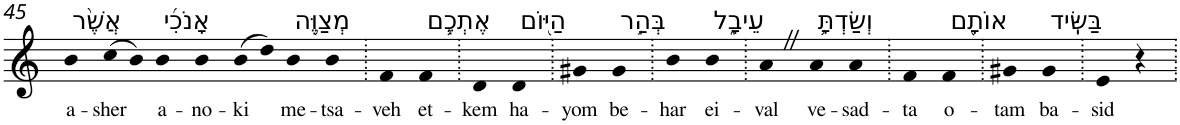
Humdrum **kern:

**kern	**text
*part1	*part1
*staff1	*staff1
*I"Piano	*
*I'Pno	*
!!LO:PB:g=z
*clefG2	*
*k[]	*
=45	=45
!LO:TX:a:t=אֲשֶׁ֨ר	!
!	!LO:LY:b
4b	a-
!	!LO:LY:b
(8cc	-sher
8b)	.
!LO:TX:a:t=אָנֹכִ֜י	!
!	!LO:LY:b
4b	a-
!	!LO:LY:b
4b	-no-
!	!LO:LY:b
(8b	-ki
8dd)	.
!LO:TX:a:t=מְצַוֶּ֥ה	!
!	!LO:LY:b
4b	me-
!	!LO:LY:b
4b	-tsa-
=46.	=46.
!	!LO:LY:b
4f	-veh
!LO:TX:a:t=אֶתְכֶ֛ם	!
!	!LO:LY:b
4f	et-
=47.	=47.
!	!LO:LY:b
4d	-kem
!LO:TX:a:t=הַיּ֖וֹם	!
!	!LO:LY:b
4d	ha-
=48.	=48.
!	!LO:LY:b
4g#X	-yom
!LO:TX:a:t=בְּהַ֣ר	!
!	!LO:LY:b
4g#	be-
=49.	=49.
!	!LO:LY:b
4b	-har
!LO:TX:a:t=עֵיבָ֑ל	!
!	!LO:LY:b
4b	ei-
=50.	=50.
!	!LO:LY:b
4aZ	-val
!LO:TX:a:t=וְשַׂדְתָּ֥	!
!	!LO:LY:b
4a	ve-
!	!LO:LY:b
4a	-sad-
=51.	=51.
!	!LO:LY:b
4f	-ta
!LO:TX:a:t=אוֹתָ֖ם	!
!	!LO:LY:b
4f	o-
=52.	=52.
!	!LO:LY:b
4g#X	-tam
!LO:TX:a:t=בַּשִּֽׂיד	!
!	!LO:LY:b
4g#	ba-
=53.	=53.
!	!LO:LY:b
4e	-sid
4r	.
=.	=.
*-	*-
